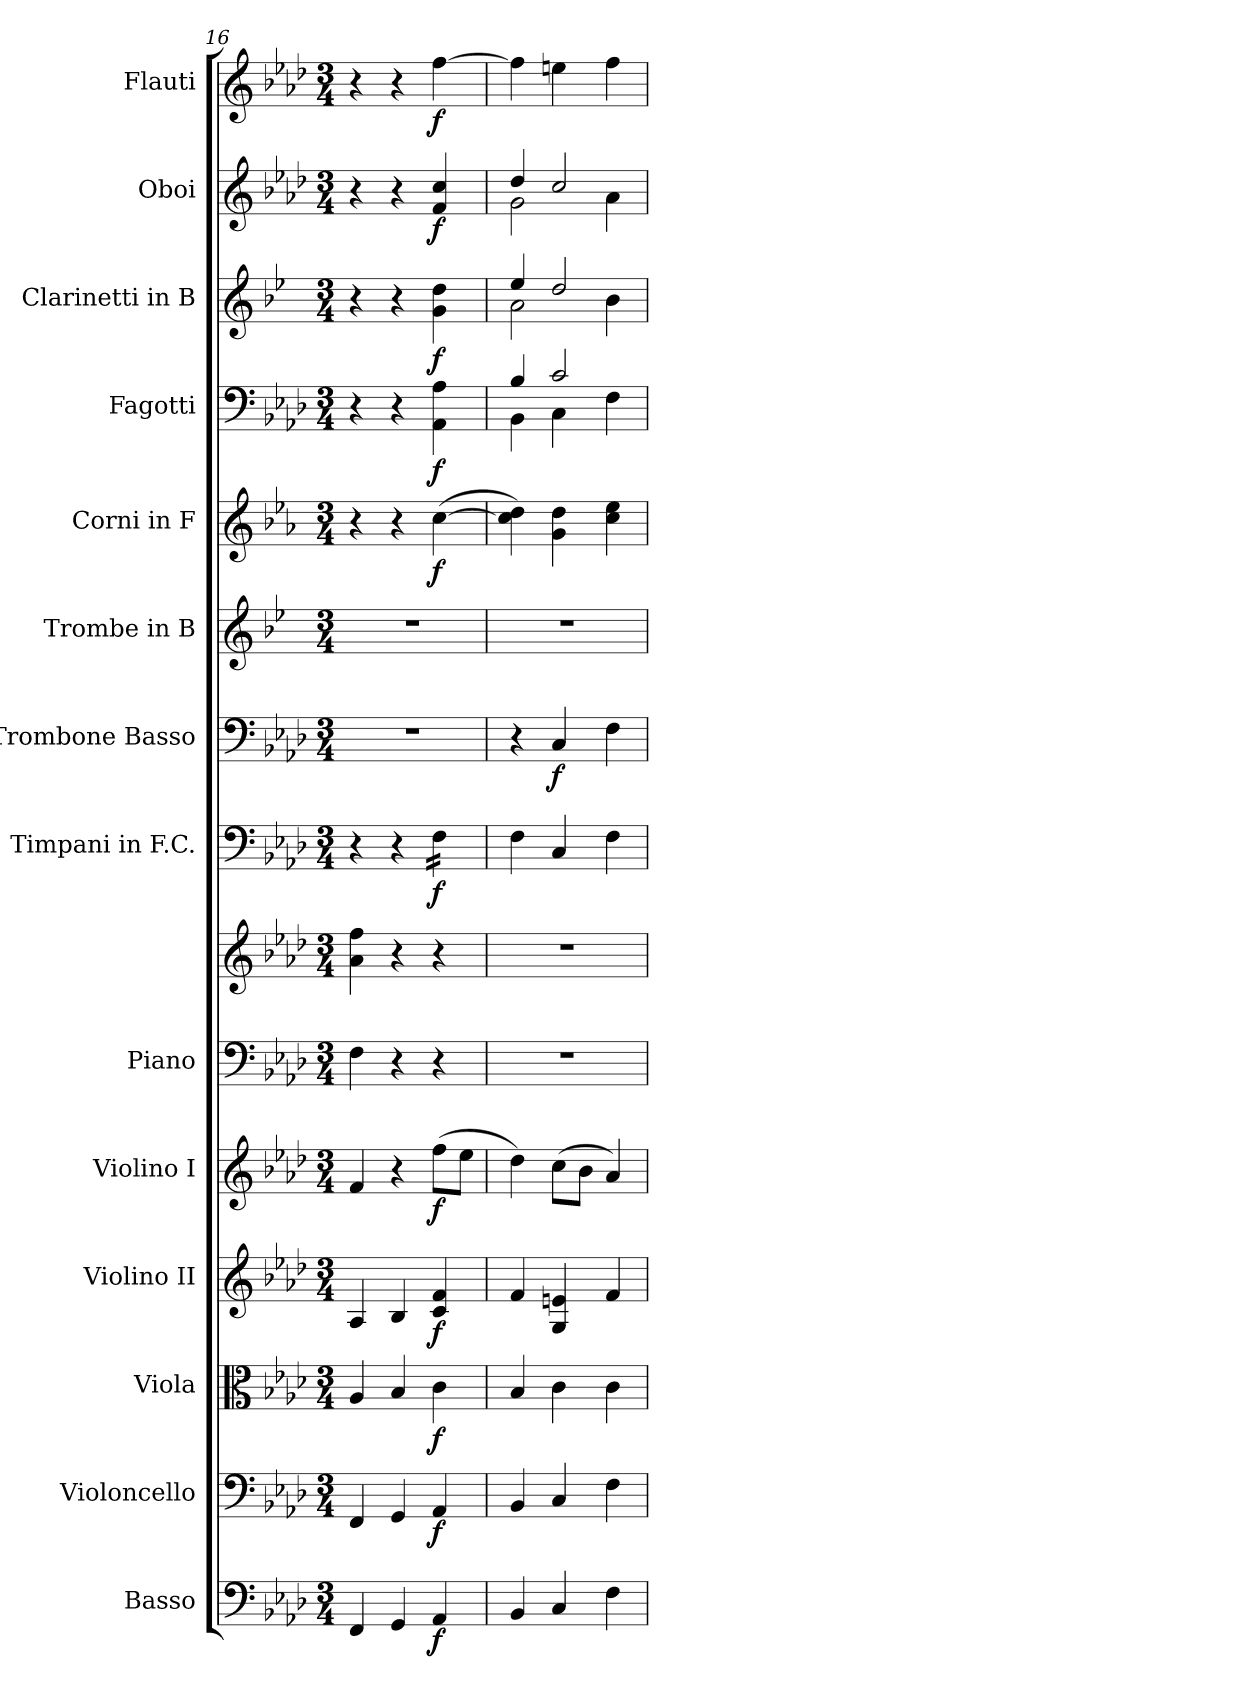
**kern	**dynam	**kern	**dynam	**kern	**dynam	**kern	**dynam	**kern	**dynam	**kern	**kern	**kern	**dynam	**kern	**dynam	**kern	**kern	**dynam	**kern	**dynam	**kern	**dynam	**kern	**dynam	**kern	**dynam
*part14	*part14	*part13	*part13	*part12	*part12	*part11	*part11	*part10	*part10	*part9	*part9	*part8	*part8	*part7	*part7	*part6	*part5	*part5	*part4	*part4	*part3	*part3	*part2	*part2	*part1	*part1
*staff15	*staff15	*staff14	*staff14	*staff13	*staff13	*staff12	*staff12	*staff11	*staff11	*staff10	*staff9	*staff8	*staff8	*staff7	*staff7	*staff6	*staff5	*staff5	*staff4	*staff4	*staff3	*staff3	*staff2	*staff2	*staff1	*staff1
*I"Basso	*	*I"Violoncello	*	*I"Viola	*	*I"Violino II	*	*I"Violino I	*	*I"Piano	*	*I"Timpani in F.C.	*	*I"Trombone Basso	*	*I"Trombe in B	*I"Corni in F	*	*I"Fagotti	*	*I"Clarinetti in B	*	*I"Oboi	*	*I"Flauti	*
*	*	*	*	*	*	*	*	*	*	*I'Pno.	*	*I'Timp.	*	*	*	*	*	*	*	*	*	*	*I'Ob.	*	*I'Fl.	*
*clefF4	*	*clefF4	*	*clefC3	*	*clefG2	*	*clefG2	*	*clefF4	*clefG2	*clefF4	*	*clefF4	*	*clefG2	*clefG2	*	*clefF4	*	*clefG2	*	*clefG2	*	*clefG2	*
*ITrd7c12	*	*	*	*	*	*	*	*	*	*	*	*	*	*	*	*ITrd1c2	*ITrd4c7	*	*	*	*ITrd1c2	*	*	*	*	*
*k[b-e-a-d-]	*	*k[b-e-a-d-]	*	*k[b-e-a-d-]	*	*k[b-e-a-d-]	*	*k[b-e-a-d-]	*	*k[b-e-a-d-]	*k[b-e-a-d-]	*k[b-e-a-d-]	*	*k[b-e-a-d-]	*	*k[b-e-a-d-]	*k[b-e-a-d-]	*	*k[b-e-a-d-]	*	*k[b-e-a-d-]	*	*k[b-e-a-d-]	*	*k[b-e-a-d-]	*
*M3/4	*	*M3/4	*	*M3/4	*	*M3/4	*	*M3/4	*	*M3/4	*M3/4	*M3/4	*	*M3/4	*	*M3/4	*M3/4	*	*M3/4	*	*M3/4	*	*M3/4	*	*M3/4	*
=16	=16	=16	=16	=16	=16	=16	=16	=16	=16	=16	=16	=16	=16	=16	=16	=16	=16	=16	=16	=16	=16	=16	=16	=16	=16	=16
4FFF/	.	4FF/	.	4A-/	.	4A-/	.	4f/	.	4F\	4a-\ 4ff\	4r	.	2.r	.	2.r	4r	.	4r	.	4r	.	4r	.	4r	.
4GGG/	.	4GG/	.	4B-/	.	4B-/	.	4r	.	4r	4r	4r	.	.	.	.	4r	.	4r	.	4r	.	4r	.	4r	.
!	!LO:DY:b	!	!LO:DY:b	!	!LO:DY:b	!	!LO:DY:b	!	!LO:DY:b	!	!	!	!LO:DY:b	!	!	!	!	!LO:DY:b	!	!LO:DY:b	!	!LO:DY:b	!	!LO:DY:b	!	!LO:DY:b
*	*	*	*	*	*	*	*	*	*	*	*	*tremolo	*	*	*	*	*	*	*	*	*	*	*	*	*	*
4AAA-/	f	4AA-/	f	4c\	f	4c/ 4f/	f	(>8ff\L	f	4r	4r	16F\LL	f	.	.	.	(>[4f\	f	4AA-\ 4A-\	f	4f\ 4cc\	f	4f/ 4cc/	f	[4ff\	f
.	.	.	.	.	.	.	.	.	.	.	.	16F\	.	.	.	.	.	.	.	.	.	.	.	.	.	.
.	.	.	.	.	.	.	.	8ee-\J	.	.	.	16F\	.	.	.	.	.	.	.	.	.	.	.	.	.	.
.	.	.	.	.	.	.	.	.	.	.	.	16F\JJ	.	.	.	.	.	.	.	.	.	.	.	.	.	.
*	*	*	*	*	*	*	*	*	*	*	*	*Xtremolo	*	*	*	*	*	*	*	*	*	*	*	*	*	*
=17	=17	=17	=17	=17	=17	=17	=17	=17	=17	=17	=17	=17	=17	=17	=17	=17	=17	=17	=17	=17	=17	=17	=17	=17	=17	=17
*	*	*	*	*	*	*	*	*	*	*	*	*	*	*	*	*	*	*	*^	*	*^	*	*^	*	*	*
4BBB-/	.	4BB-/	.	4B-/	.	4f/	.	4dd-\)	.	2.r	2.r	4F\	.	4r	.	2.r	4f\] 4g\)	.	4B-/	4BB-\	.	4dd-/	2g\	.	4dd-/	2g\	.	4ff\]	.
!	!	!	!	!	!	!	!	!	!	!	!	!	!	!	!LO:DY:b	!	!	!	!	!	!	!	!	!	!	!	!	!	!
4CC/	.	4C/	.	4c\	.	4G/ 4en/	.	(>8cc\L	.	.	.	4C/	.	4C/	f	.	4c\ 4g\	.	2c/	4C\	.	2cc/	.	.	2cc/	.	.	4een\	.
.	.	.	.	.	.	.	.	8b-\J	.	.	.	.	.	.	.	.	.	.	.	.	.	.	.	.	.	.	.	.	.
4FF\	.	4F\	.	4c\	.	4f/	.	4a-/)	.	.	.	4F\	.	4F\	.	.	4f\ 4a-\	.	.	4F\	.	.	4a-\	.	.	4a-\	.	4ff\	.
*	*	*	*	*	*	*	*	*	*	*	*	*	*	*	*	*	*	*	*v	*v	*	*	*	*	*v	*v	*	*	*
*	*	*	*	*	*	*	*	*	*	*	*	*	*	*	*	*	*	*	*	*	*v	*v	*	*	*	*	*
=	=	=	=	=	=	=	=	=	=	=	=	=	=	=	=	=	=	=	=	=	=	=	=	=	=	=
*-	*-	*-	*-	*-	*-	*-	*-	*-	*-	*-	*-	*-	*-	*-	*-	*-	*-	*-	*-	*-	*-	*-	*-	*-	*-	*-
